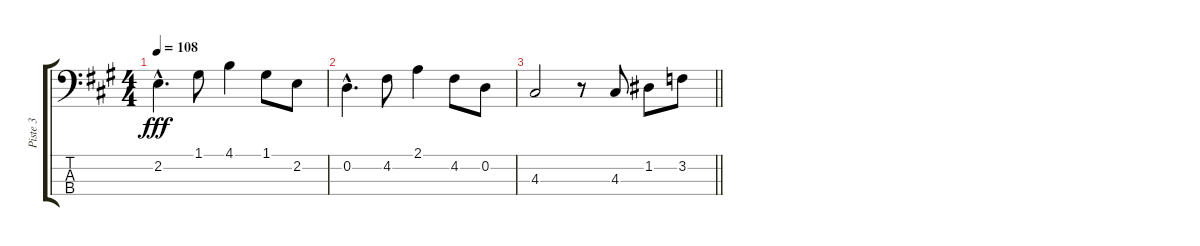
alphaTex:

\track ("Piste 3" "Piste 3") {instrument electricbassfinger}
\staff {score tabs}
\tuning (G2 D2 A1 E1) {hide}
\ts (4 4)
\tempo 108
\clef f4
\ks f#minor
2.2{hac}.4{d dy fff} 1.1.8 4.1.4 1.1.8 2.2.8 |
0.2{hac}.4{d} 4.2.8 2.1.4 4.2.8 0.2.8 |
\barLineRight lightlight
4.3.2 r.8 4.3.8 1.2.8 3.2.8
